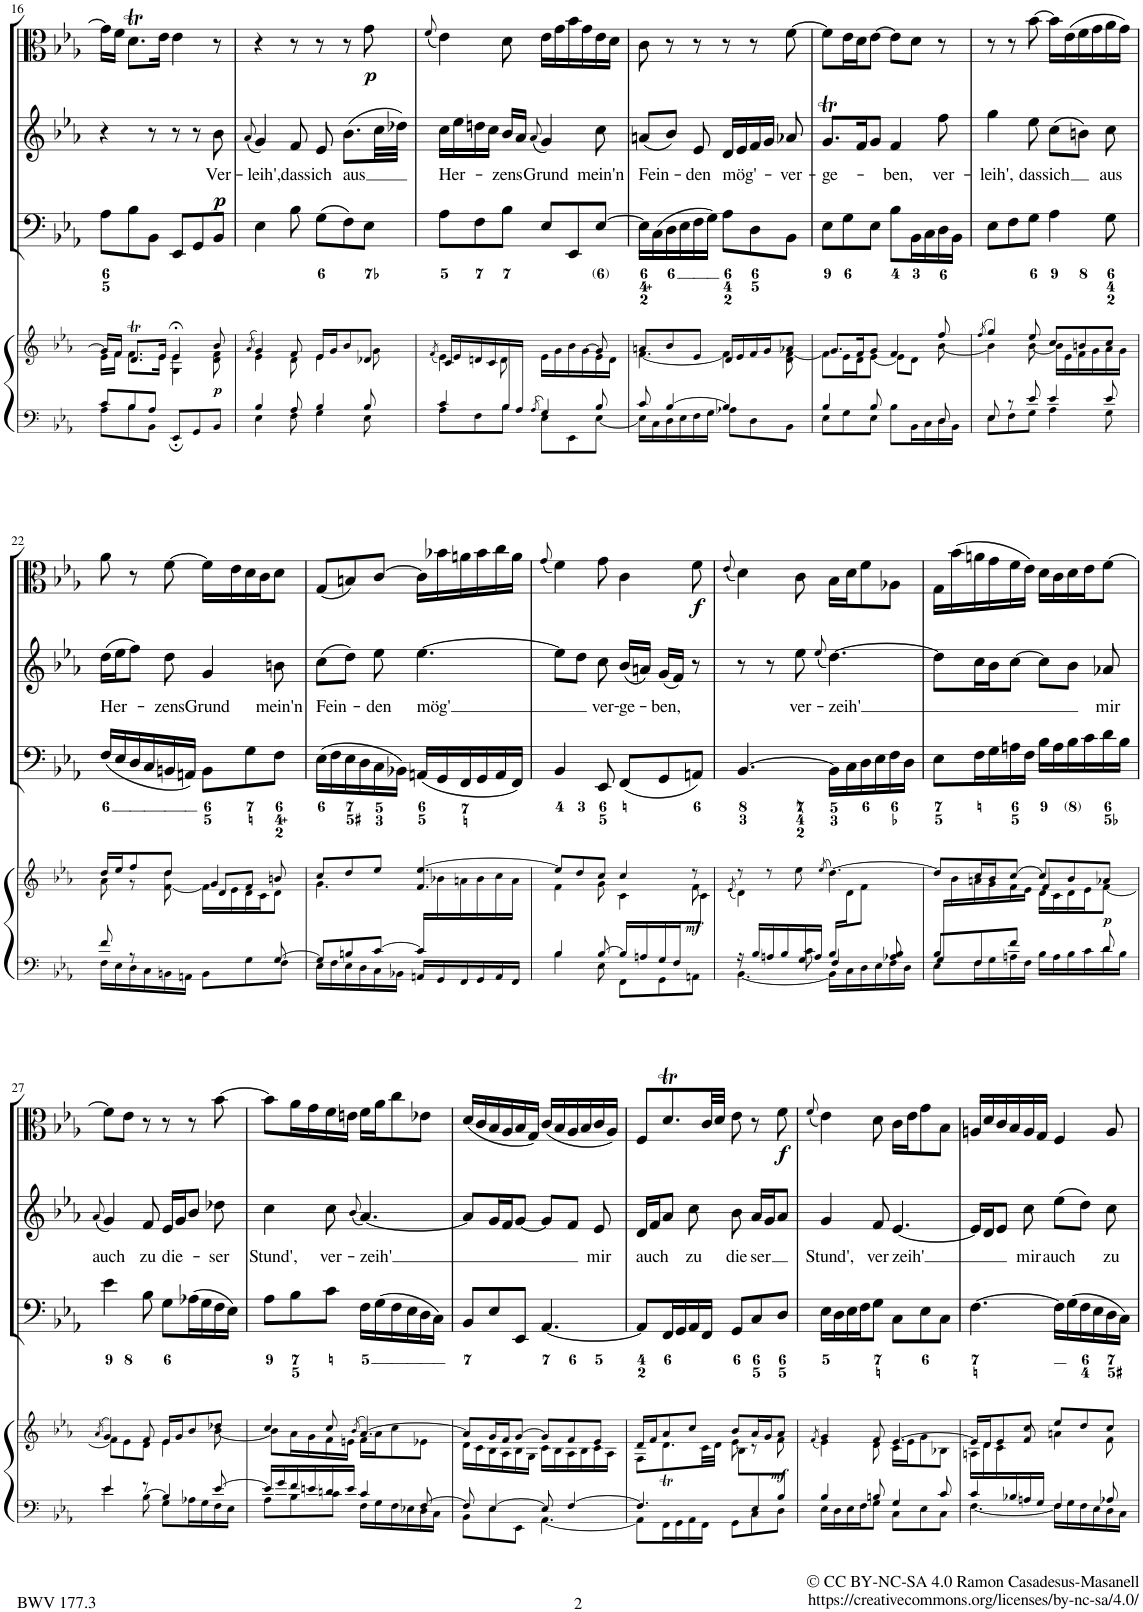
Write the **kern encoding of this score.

**kern	**kern	**dynam	**kern	**dynam	**kern	**text	**kern	**dynam
*part4	*part4	*part4	*part3	*part3	*part2	*part2	*part1	*part1
*staff5	*staff4	*staff4/5	*staff3	*staff3	*staff2	*staff2	*staff1	*staff1
*I"Piano reduction	*	*	*I"Continuo	*	*I"Soprano	*	*I"Oboe da caccia	*
*I'Pno	*	*	*	*	*	*	*I'Ob	*
!!LO:PB:g=z
*clefF4	*clefG2	*	*clefF4	*	*clefG2	*	*clefC3	*
*k[b-e-a-]	*k[b-e-a-]	*	*k[b-e-a-]	*	*k[b-e-a-]	*	*k[b-e-a-]	*
*M6/8	*M6/8	*	*M6/8	*	*M6/8	*	*M6/8	*
=16	=16	=16	=16	=16	=16	=16	=16	=16
*^	*^	*	*	*	*	*	*	*
8c/L	8A-\L	16g/LL]	16e-\LL	.	8A-\L	.	4r	.	16g\LL]	.
.	.	16f/JJ	16f\JJ	.	.	.	.	.	16f\JJ	.
8B-/	8B-\	8.dt/L	8.f\L	.	8B-\	.	.	.	8.dt\L	.
8A-/J	8BB-\J	.	.	.	8BB-\J	.	8r	.	.	.
.	.	16e-/Jk	16e-\Jk	.	.	.	.	.	16e-\Jk	.
8EE-;/L	4.ryy	4e-;</	4G\ 4e-\	.	8EE-/L	.	8r	.	4e-\	.
8GG/	.	.	.	.	8GG/	.	8r	.	.	.
!	!	!	!	!LO:DY:b	!	!LO:DY:a	!	!LO:LY:b	!	!
8BB-/J	.	8b-/	8d\ 8f\	p	8BB-/J	p	8b-\	Ver-	8r	.
=17	=17	=17	=17	=17	=17	=17	=17	=17	=17	=17
.	.	(8qa-/	.	.	.	.	(8qa-/	.	.	.
!	!	!	!	!	!	!	!	!LO:LY:b	!	!
4B-/	4E-\	4g/)	4e-\	.	4E-\	.	4g/)	-leih',	4r	.
!	!	!	!	!	!	!	!	!LO:LY:b	!	!
8A-/	8F\	8f/	8d\	.	8B-\	.	8f/	dass	8r	.
!	!	!	!	!	!	!	!	!LO:LY:b	!	!
4B-/	4G\	16e-/LL	4e-\	.	(8G\L	.	8e-/	ich	8r	.
.	.	16g/J	.	.	.	.	.	.	.	.
!	!	!	!	!	!	!	!	!LO:LY:b	!	!
.	.	8b-/	.	.	8F\)	.	(8.b-\L	aus	8r	.
!	!	!	!	!	!	!	!	!	!	!LO:DY:b
8B-/	8E-\	8d-X/J	8g\	.	8E-\J	.	.	.	8g\	p
.	.	.	.	.	.	.	32cc\LL	.	.	.
.	.	.	.	.	.	.	32dd-X\JJJ)	.	.	.
*v	*v	*	*	*	*	*	*	*	*	*
=18	=18	=18	=18	=18	=18	=18	=18	=18	=18
.	.	(8qf/	.	.	.	.	.	(8qf/	.
*^	*	*	*	*	*	*	*	*	*
*	*^	*	*	*	*	*	*	*	*	*
!	!	!	!	!	!	!	!	!	!LO:LY:b	!	!
4ryy	4c/	8A-\L	16c/LL	4e-\)	.	8A-\L	.	16cc\LL	Her-	4e-\)	.
.	.	.	16e-/	.	.	.	.	16ee-\	.	.	.
.	.	8F\	16dn/	.	.	8F\	.	16ddn\	.	.	.
.	.	.	16c/	.	.	.	.	16cc\JJ	.	.	.
!	!	!	!	!	!	!	!	!	!LO:LY:b	!	!
16B-/	8ryy	8B-\J	8ryy	8d\	.	8B-\J	.	16b-/LL	-zens	8d\	.
16A-/JJ	.	.	.	.	.	.	.	16a-/JJ	.	.	.
.	8qA-/	.	.	.	.	.	.	(8qa-/	.	.	.
!	!	!	!	!	!	!	!	!	!LO:LY:b	!	!
4.ryy	4G/	8E-\L	4ryy	16e-\LL	.	8E-/L	.	4g/)	Grund	16e-\LL	.
.	.	.	.	16g\	.	.	.	.	.	16g\	.
.	.	8EE-\	.	16b-\	.	8EE-/	.	.	.	16b-\	.
.	.	.	.	[>16g\	.	.	.	.	.	16g\	.
!	!	!	!	!	!	!	!	!	!LO:LY:b	!	!
.	8B-/	[8E-\J	8g/]	16e-\	.	[8E-/J	.	8cc\	mein'n	16e-\	.
.	.	.	.	16d\JJ	.	.	.	.	.	16d\JJ	.
*	*v	*v	*	*	*	*	*	*	*	*	*
=19	=19	=19	=19	=19	=19	=19	=19	=19	=19	=19
!	!	!	!	!	!	!	!	!LO:LY:b	!	!
8c/	16E-\LL]	8an/L	[4.f\	.	16E-\LL]	.	(8an/L	Fein-	8c\	.
.	16C\	.	.	.	(16C\	.	.	.	.	.
[4B-/	16D\	8b-/	.	.	16D\	.	8b-/J)	.	8r	.
.	16E-\	.	.	.	16E-\	.	.	.	.	.
!	!	!	!	!	!	!	!	!LO:LY:b	!	!
.	16F\	8e-/J	.	.	16F\	.	8e-/	-den	8r	.
.	16G\JJ	.	.	.	16G\JJ)	.	.	.	.	.
!	!	!	!	!	!	!	!	!LO:LY:b	!	!
4B-/]	8A-X\L	16d/LL	4f\]	.	8A-\L	.	16d/LL	mög'-	8r	.
.	.	16e-/	.	.	.	.	16e-/	.	.	.
.	8D\	16f/	.	.	8D\	.	16f/	.	8r	.
.	.	16g/J	.	.	.	.	16g/JJ	.	.	.
!	!	!	!	!	!	!	!	!LO:LY:b	!	!
8ryy	8BB-\J	8a-X/J	8d\ [8f\	.	8BB-\J	.	8a-X/	-ver-	[8f\	.
=20	=20	=20	=20	=20	=20	=20	=20	=20	=20	=20
!	!	!	!	!	!	!	!	!LO:LY:b	!	!
4B-/	8E-\L	8.g/L	8f\L]	.	8E-\L	.	8.gt/L	-ge-	8f\L]	.
.	8G\	.	16e-\L	.	8G\	.	.	.	16e-\L	.
.	.	16f/K	16d\J	.	.	.	16f/K	.	16d\J	.
8B-/	8E-\J	8g/J	[8e-\J	.	8E-\J	.	8g/J	.	[8e-\J	.
!	!	!	!	!	!	!	!	!LO:LY:b	!	!
4ryy	8B-\L	4f/	8e-\L]	.	8B-\L	.	4f/	-ben,	8e-\L]	.
.	16BB-\L	.	8d\J	.	16BB-\L	.	.	.	8d\J	.
.	16C\	.	.	.	16C\	.	.	.	.	.
!	!	!	!	!	!	!	!	!LO:LY:b	!	!
8D/	16D\	8ff/	[8b-\	.	16D\	.	8ff\	ver-	8r	.
.	16BB-\JJ	.	.	.	16BB-\JJ	.	.	.	.	.
=21	=21	=21	=21	=21	=21	=21	=21	=21	=21	=21
.	.	(8qff/	.	.	.	.	.	.	.	.
!	!	!	!	!	!	!	!	!LO:LY:b	!	!
8E-/	8E-\L	4gg/)	4b-\]	.	8E-\L	.	4gg\	-leih',	8r	.
8r	8F\	.	.	.	8F\	.	.	.	8r	.
!	!	!	!	!	!	!	!	!LO:LY:b	!	!
8e-/	8G\J	8ee-/	[8b-\	.	8G\J	.	8ee-\	dass	[8b-\	.
!	!	!	!	!	!	!	!	!LO:LY:b	!	!
4e-/	4A-\	8cc/L	16b-\LL]	.	4A-\	.	(8cc\L	ich	16b-\LL]	.
.	.	.	16e-\	.	.	.	.	.	(16e-\	.
.	.	8bn/	16f\	.	.	.	8bn\J)	.	16f\	.
.	.	.	16g\	.	.	.	.	.	16g\	.
!	!	!	!	!	!	!	!	!LO:LY:b	!	!
8e-/	8G\	8cc/J	16a-\	.	8G\	.	8cc\	aus	16a-\	.
.	.	.	16g\JJ	.	.	.	.	.	16g\JJ)	.
!!LO:LB:g=z
=22	=22	=22	=22	=22	=22	=22	=22	=22	=22	=22
*	*	*	*^	*	*	*	*	*	*	*
!	!	!	!	!	!	!	!	!	!LO:LY:b	!	!
8f/	16F\LL	16dd/LL	8a-\	4.ryy	.	(16F/LL	.	(16dd\LL	Her-	8a-\	.
.	16E-\	16ee-/J	.	.	.	16E-/	.	16ee-\J	.	.	.
8r	16D\	8ff/	8r	.	.	16D/	.	8ff\J)	.	8r	.
.	16C\	.	.	.	.	16C/	.	.	.	.	.
!	!	!	!	!	!	!	!	!	!LO:LY:b	!	!
8ryy	16BBn\	8dd/J	[8f\ 8dd\	.	.	16BBn/	.	8dd\	-zens	[8f\	.
.	16AAn\JJ	.	.	.	.	16AAn/JJ)	.	.	.	.	.
!	!	!	!	!	!	!	!	!	!LO:LY:b	!	!
4ryy	8BB\L	4g/	16f\LL]	8d/L	.	8BB\L	.	4g/	Grund	16f\LL]	.
.	.	.	16e-\	.	.	.	.	.	.	16e-\	.
.	8G\	.	16d\	8f/J	.	8G\	.	.	.	16d\	.
.	.	.	16c\J	.	.	.	.	.	.	16c\J	.
!	!	!	!	!	!	!	!	!	!LO:LY:b	!	!
[8G/	8F\J	8bn/	8d\J	8ryy	.	8F\J	.	8bn\	mein'n	8d\J	.
=23	=23	=23	=23	=23	=23	=23	=23	=23	=23	=23	=23
*	*^	*	*	*	*	*	*	*	*	*	*
!	!	!	!	!	!	!	!	!	!	!LO:LY:b	!	!
4.ryy	8G/L]	16E-\LL	8cc/L	4.g\	4.ryy	.	(16E-\LL	.	(8cc\L	Fein-	(8G/L	.
.	.	16F\	.	.	.	.	16F\	.	.	.	.	.
.	8Bn/	16E-\	8dd/	.	.	.	16E-\	.	8dd\J)	.	8Bn/)	.
.	.	16D\	.	.	.	.	16D\	.	.	.	.	.
!	!	!	!	!	!	!	!	!	!	!LO:LY:b	!	!
.	[8c/J	16C\	8ee-/J	.	.	.	16C\	.	8ee-\	-den	[8c/J	.
.	.	16BB-X\JJ	.	.	.	.	16BB-X\JJ)	.	.	.	.	.
!	!	!	!	!	!	!	!	!	!	!LO:LY:b	!	!
16c/LL]	4.ryy	16AAn/LL	[4.ee-/	16ryy	4.f/	.	(16AAn/LL	.	[4.ee-\	mög'	16c\LL]	.
4ryy	.	16GG/	.	16b-X\	.	.	16GG/	.	.	.	16b-X\	.
.	.	16FF/	.	16an\	.	.	16FF/	.	.	.	16an\	.
.	.	16GG/	.	16b-\	.	.	16GG/	.	.	.	16b-\	.
.	.	16AA/	.	16cc\	.	.	16AA/	.	.	.	16cc\	.
16ryy	.	16FF/JJ	.	16a\JJ	.	.	16FF/JJ)	.	.	.	16a\JJ	.
*v	*v	*v	*	*	*	*	*	*	*	*	*	*
=24	=24	=24	=24	=24	=24	=24	=24	=24	=24	=24
.	.	.	.	.	.	.	.	.	(8qg/	.
*^	*	*	*	*	*	*	*	*	*	*
4B-/	4B-\	8ee-/L]	4f\	8ryy	.	4BB-/	.	8ee-\L]	.	4f\)	.
*	*	*	*v	*v	*	*	*	*	*	*	*
.	.	8dd/	.	.	.	.	8dd\J	.	.	.
!	!	!	!	!	!	!	!	!LO:LY:b	!	!
[8B-/	8E-\	8cc/J	8g\	.	8EE-/	.	8cc\	ver-	8g\	.
!	!	!	!	!	!	!	!	!LO:LY:b	!	!
16B-/LL]	8FF\L	4cc/	4c\	.	(8FF/L	.	(16b-/LL	-ge-	4c\	.
16An/	.	.	.	.	.	.	16an/JJ)	.	.	.
!	!	!	!	!	!	!	!	!LO:LY:b	!	!
16G/	8GG\	.	.	.	8GG/	.	(16g/LL	-ben,	.	.
16F/J	.	.	.	.	.	.	16f/JJ)	.	.	.
*	*	*	*^	*	*	*	*	*	*	*
!	!	!	!	!	!LO:DY:b	!	!	!	!	!	!LO:DY:b
8ryy	8AAn\J	8r	8f\	8c\J	mf	8AAn/J)	.	8r	.	8f\	f
*v	*v	*	*	*	*	*	*	*	*	*	*
*	*	*v	*v	*	*	*	*	*	*	*
=25	=25	=25	=25	=25	=25	=25	=25	=25	=25
.	.	(8qe-/	.	.	.	.	.	(8qe-/	.
*^	*	*	*	*	*	*	*	*	*
*	*^	*	*	*	*	*	*	*	*	*
4ryy	16r	[4.BB-\	8r	4d\)	.	[4.BB-/	.	8r	.	4d\)	.
.	16B-/LL	.	.	.	.	.	.	.	.	.	.
.	16An/	.	8r	.	.	.	.	8r	.	.	.
.	16B-/	.	.	.	.	.	.	.	.	.	.
!	!	!	!	!	!	!	!	!	!LO:LY:b	!	!
8c\	16G/	.	8ee-\	8.ryy	.	.	.	8ee-\	ver-	8c\	.
.	16A/JJ	.	.	.	.	.	.	.	.	.	.
.	.	.	(8qee-/	.	.	.	.	(8qee-/	.	.	.
!	!	!	!	!	!	!	!	!	!LO:LY:b	!	!
16B-/LL	4F/	16BB-\LL]	[>4.dd\)	.	.	16BB-\LL]	.	[4.dd\)	-zeih'	16B-\LL	.
4ryy	.	16C\	.	16d\J	.	16C\	.	.	.	16d\J	.
.	.	16D\	.	8f\J	.	16D\	.	.	.	8f\	.
.	.	16E-\	.	.	.	16E-\	.	.	.	.	.
.	8A-X/ 8B-/	16F\	.	8ryy	.	16F\	.	.	.	8A-X\J	.
16ryy	.	16D\JJ	.	.	.	16D\JJ	.	.	.	.	.
=26	=26	=26	=26	=26	=26	=26	=26	=26	=26	=26	=26
*	*	*	*	*^	*	*	*	*	*	*	*
16G/LL	8B-/L	8E-\L	8dd/L]	16ryy	4.ryy	.	8E-\L	.	8dd\L]	.	16G\LL	.
2ryy	.	.	.	16b-\	.	.	.	.	.	.	(16b-\	.
.	8F/	16F\L	16cc/L	16an\	.	.	16F\L	.	16cc\L	.	16an\	.
.	.	16G\	16b-/J	16g\	.	.	16G\	.	16b-\J	.	16g\	.
.	8f/J	16An\	[8cc/J	16f\	.	.	16An\	.	[8cc\J	.	16f\	.
.	.	16F\JJ	.	16e-\JJ	.	.	16F\JJ	.	.	.	16e-\JJ)	.
.	4ryy	16B-\LL	8cc/L]	16d\LL	4f/	.	16B-\LL	.	8cc\L]	.	16d\LL	.
.	.	16A\	.	16c\	.	.	16A\	.	.	.	16c\	.
.	.	16B-\	8b-/	16d\	.	.	16B-\	.	8b-\J	.	16d\	.
8.ryy	.	16c\	.	16e-\J	.	.	16c\	.	.	.	16e-\J	.
!	!	!	!	!	!	!LO:DY:b	!	!	!	!LO:LY:b	!	!
.	8d/	16d\	8a-X/J	[8f\J	8ryy	p	16d\	.	8a-X/	mir	[8f\J	.
.	.	16B-\JJ	.	.	.	.	16B-\JJ	.	.	.	.	.
*v	*v	*v	*	*	*	*	*	*	*	*	*	*
*	*v	*v	*v	*	*	*	*	*	*	*
!!LO:LB:g=z
=27	=27	=27	=27	=27	=27	=27	=27	=27
.	(>8qa-/	.	.	.	(8qa-/	.	.	.
*^	*^	*	*	*	*	*	*	*
!	!	!	!	!	!	!	!	!LO:LY:b	!	!
4e-/	4e-\	4g/)	8f\L]	.	4e-\	.	4g/)	auch	8f\L]	.
.	.	.	8e-\	.	.	.	.	.	8e-\J	.
!	!	!	!	!	!	!	!	!LO:LY:b	!	!
8r	[>8B-\	8f/	8d\J	.	8B-\	.	8f/	zu	8r	.
!	!	!	!	!	!	!	!	!LO:LY:b	!	!
4B-/]	8G\L	16e-/LL	4e-\	.	8G\L	.	16e-/LL	die-	8r	.
.	.	16g/J	.	.	.	.	16g/J	.	.	.
.	16A-X\L	8b-/	.	.	(16A-X\L	.	8b-/J	.	8r	.
.	16G\	.	.	.	16G\	.	.	.	.	.
!	!	!	!	!	!	!	!	!LO:LY:b	!	!
[8e-/	16F\	8dd-X/J	[8b-\	.	16F\	.	8dd-X\	-ser	[8b-\	.
.	16E-\JJ	.	.	.	16E-\JJ)	.	.	.	.	.
=28	=28	=28	=28	=28	=28	=28	=28	=28	=28	=28
!	!	!	!	!	!	!	!	!LO:LY:b	!	!
16e-/LL]	8A-\L	4cc/	8b-\L]	.	8A-\L	.	4cc\	Stund',	8b-\L]	.
16g/	.	.	.	.	.	.	.	.	.	.
16f/	8B-\	.	16a-\L	.	8B-\	.	.	.	16a-\L	.
16en/	.	.	16g\	.	.	.	.	.	16g\	.
!	!	!	!	!	!	!	!	!LO:LY:b	!	!
16dn/	8c\J	8cc/	16f\	.	8c\J	.	8cc\	ver-	16f\	.
16e/JJ	.	.	16en\JJ	.	.	.	.	.	16en\JJ	.
.	.	(>8qb-/	.	.	.	.	(8qb-/	.	.	.
!	!	!	!	!	!	!	!	!LO:LY:b	!	!
4c/	16F\LL	[4.a-/)	16f\LL	.	16F\LL	.	[4.a-/)	-zeih'	16f\LL	.
.	16G\	.	16a-\J	.	(16G\	.	.	.	16a-\J	.
.	16F\	.	8cc\	.	16F\	.	.	.	8cc\	.
.	16E-X\	.	.	.	16E-\	.	.	.	.	.
[8F/	16D\	.	8e-X\J	.	16D\	.	.	.	8e-X\J	.
.	16C\JJ	.	.	.	16C\JJ)	.	.	.	.	.
=29	=29	=29	=29	=29	=29	=29	=29	=29	=29	=29
8F/]	8BB-\L	8a-/L]	16d\LL	.	8BB-/L	.	8a-/L]	.	(16d/LL	.
.	.	.	16c\	.	.	.	.	.	16c/	.
[4E-/	8E-\	16g/L	16B-\	.	8E-/	.	16g/L	.	16B-/	.
.	.	16f/J	16A-\	.	.	.	16f/J	.	16A-/	.
.	8EE-\J	[8g/J	16B-\	.	8EE-/J	.	[8g/J	.	16B-/	.
.	.	.	16G\JJ	.	.	.	.	.	16G/JJ)	.
8E-/]	[4.AA-\	8g/L]	16c\LL	.	[4.AA-/	.	8g/L]	.	(16c/LL	.
.	.	.	16B-\	.	.	.	.	.	16B-/	.
[4F/	.	8f/	16A-\	.	.	.	8f/J	.	16A-/	.
.	.	.	16B-\	.	.	.	.	.	16B-/	.
!	!	!	!	!	!	!	!	!LO:LY:b	!	!
.	.	8e-/J	16c\	.	.	.	8e-/	mir	16c/	.
.	.	.	16A-\JJ	.	.	.	.	.	16A-/JJ)	.
=30	=30	=30	=30	=30	=30	=30	=30	=30	=30	=30
*	*	*	*^	*	*	*	*	*	*	*
!	!	!	!	!	!	!	!	!	!LO:LY:b	!	!
4.F/]	8AA-\L]	16d/LL	8F\L	4.ryy	.	8AA-/L]	.	16d/LL	auch	8F/L	.
.	.	16f/J	.	.	.	.	.	16f/J	.	.	.
.	16FF\L	8a-/	8.dt\	.	.	16FF/L	.	8a-/J	.	8.dt/	.
.	16GG\	.	.	.	.	16GG/	.	.	.	.	.
!	!	!	!	!	!	!	!	!	!LO:LY:b	!	!
.	16AA-\	8cc/J	.	.	.	16AA-/	.	8cc\	zu	.	.
.	16FF\JJ	.	32c\LL	.	.	16FF/JJ	.	.	.	32c/LL	.
.	.	.	32d\JJJ	.	.	.	.	.	.	32d/JJJ	.
!	!	!	!	!	!	!	!	!	!LO:LY:b	!	!
8ryy	8GG\L	8b-/L	8e-\	8B-\L	.	8GG/L	.	8b-\	die-	8e-\	.
!	!	!	!	!	!	!	!	!	!LO:LY:b	!	!
8E-/	8C\	16a-/L	8r	4ryy	.	8C/	.	16a-/LL	-ser	8r	.
.	.	16g/J	.	.	.	.	.	16g/J	.	.	.
!	!	!	!	!	!LO:DY:b	!	!	!	!	!	!LO:DY:b
8B-/J	8D\J	8a-/J	8f\	.	mf	8D/J	.	8a-/J	.	8f\	f
*	*	*	*v	*v	*	*	*	*	*	*	*
=31	=31	=31	=31	=31	=31	=31	=31	=31	=31	=31
.	.	.	(<8qf/	.	.	.	.	.	(8qf/	.
!	!	!	!	!	!	!	!	!LO:LY:b	!	!
4B-/	16E-\LL	4g/	4e-\)	.	16E-\LL	.	4g/	Stund',	4e-\)	.
.	16D\	.	.	.	16D\	.	.	.	.	.
.	16E-\	.	.	.	16E-\	.	.	.	.	.
.	16F\J	.	.	.	16F\J	.	.	.	.	.
!	!	!	!	!	!	!	!	!LO:LY:b	!	!
8Bn/	8G\J	8f/	8d\	.	8G\J	.	8f/	ver-	8d\	.
!	!	!	!	!	!	!	!	!LO:LY:b	!	!
4G/	8C\L	[4.e-/	16c\LL	.	8C\L	.	[4.e-/	-zeih'	16c\LL	.
.	.	.	16e-\J	.	.	.	.	.	16e-\J	.
.	8E-\	.	8g\	.	8E-\	.	.	.	8g\	.
8c/	8C\J	.	8B-X\J	.	8C\J	.	.	.	8B-\J	.
=32	=32	=32	=32	=32	=32	=32	=32	=32	=32	=32
*	*^	*	*^	*	*	*	*	*	*	*
8.ryy	4c/	[4.F\	16e-/LL]	16An\LL	4ryy	.	[4.F\	.	16e-/LL]	.	16An/LL	.
.	.	.	16d/J	16d\	.	.	.	.	16d/J	.	16d/	.
.	.	.	8e-/	16c\	.	.	.	.	8e-/J	.	16c/	.
16B-X/	.	.	.	8.ryy	.	.	.	.	.	.	16B-/	.
!	!	!	!	!	!	!	!	!	!	!LO:LY:b	!	!
16An/	8ryy	.	8cc/J	.	8f/	.	.	.	8cc\	mir	16A/	.
16G/JJ	.	.	.	.	.	.	.	.	.	.	16G/JJ	.
!	!	!	!	!	!	!	!	!	!	!LO:LY:b	!	!
4.ryy	4F/	16F\LL]	8ee-/L	4an\	4.ryy	.	16F\LL]	.	(8ee-\L	auch	4F/	.
.	.	16G\	.	.	.	.	(16G\	.	.	.	.	.
.	.	16F\	8dd/	.	.	.	16F\	.	8dd\J)	.	.	.
.	.	16E-\	.	.	.	.	16E-\	.	.	.	.	.
!	!	!	!	!	!	!	!	!	!	!LO:LY:b	!	!
.	8A-X/	16D\	8cc/J	8f\	.	.	16D\	.	8cc\	zu	8A/	.
.	.	16C\JJ	.	.	.	.	16C\JJ)	.	.	.	.	.
*v	*v	*v	*	*	*	*	*	*	*	*	*	*
*	*v	*v	*v	*	*	*	*	*	*	*
=	=	=	=	=	=	=	=	=
*-	*-	*-	*-	*-	*-	*-	*-	*-
